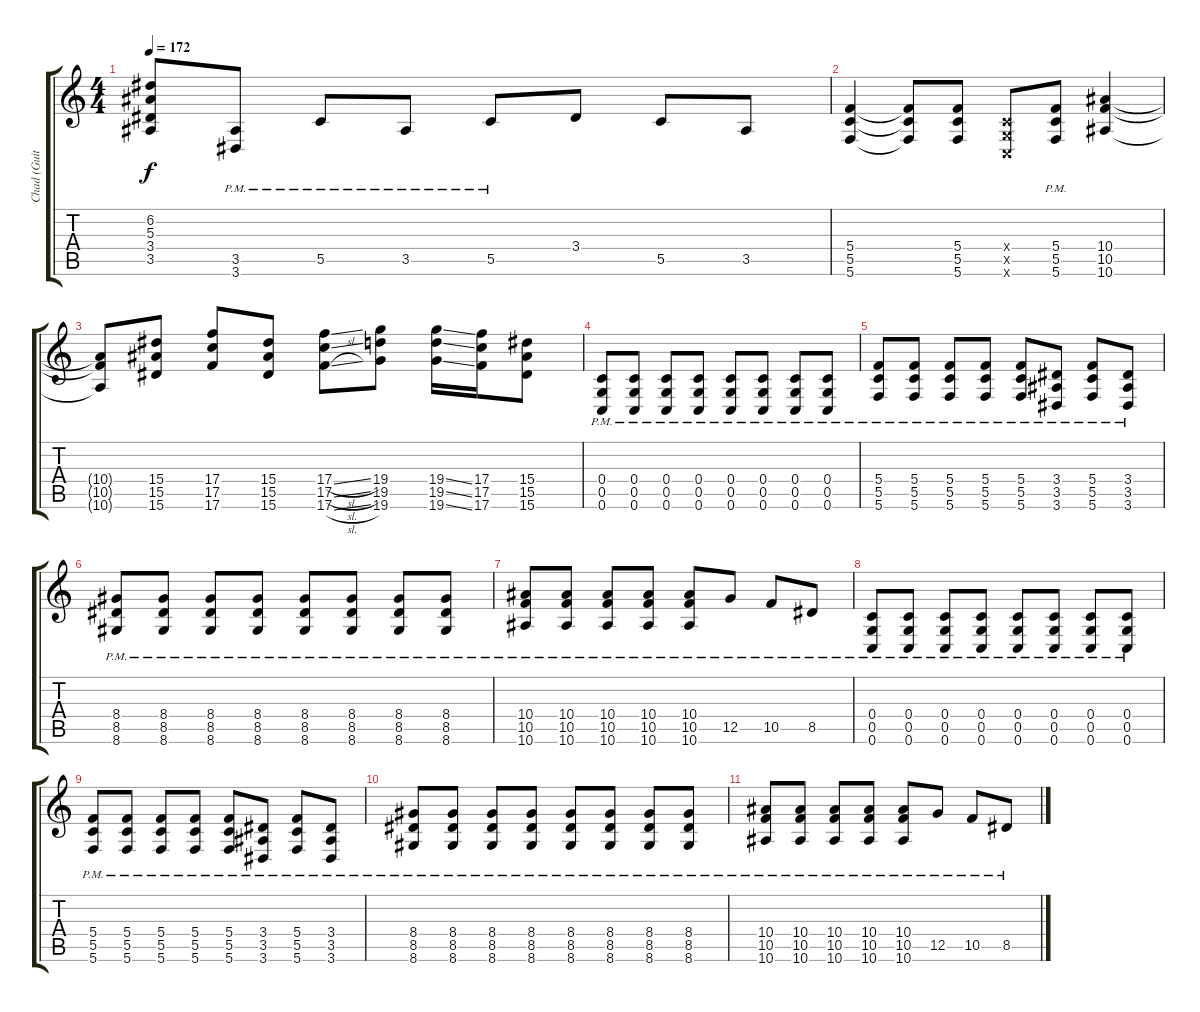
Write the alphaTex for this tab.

\track ("Chad (Guitarra 1)" "Chad (Guit") {instrument distortionguitar}
\staff {score tabs}
\tuning (D4 A3 F3 C3 G2 C2) {hide}
\ts (4 4)
\tempo 172
\clef g2
\ks c
(6.2{t} 5.3{t} 3.4{t} 3.5{t}).8{dy f} (3.5{pm} 3.6{t}).8 5.5{pm}.8 3.5{pm}.8 5.5{pm}.8 3.4.8 5.5.8 3.5.8 |
(5.4 5.5 5.6).4 (5.4{t} 5.5{t} 5.6{t}).8 (5.4 5.5 5.6).8 (0.4{x} 0.5{x} 0.6{x}).8 (5.4{pm} 5.5{pm} 5.6{pm}).8 (10.4 10.5 10.6).4 |
(10.4{t} 10.5{t} 10.6{t}).8 (15.4 15.5 15.6).8 (17.4 17.5 17.6).8 (15.4 15.5 15.6).8 (17.4{sl} 17.5{sl} 17.6{sl}).8 (19.4 19.5 19.6).8 (19.4{ss} 19.5{ss} 19.6{ss}).16 (17.4 17.5 17.6).16 (15.4 15.5 15.6).8 |
(0.4{pm} 0.5{pm} 0.6{pm}).8 (0.4{pm} 0.5{pm} 0.6{pm}).8 (0.4{pm} 0.5{pm} 0.6{pm}).8 (0.4{pm} 0.5{pm} 0.6{pm}).8 (0.4{pm} 0.5{pm} 0.6{pm}).8 (0.4{pm} 0.5{pm} 0.6{pm}).8 (0.4{pm} 0.5{pm} 0.6{pm}).8 (0.4{pm} 0.5{pm} 0.6{pm}).8 |
(5.4{pm} 5.5{pm} 5.6{pm}).8 (5.4{pm} 5.5{pm} 5.6{pm}).8 (5.4{pm} 5.5{pm} 5.6{pm}).8 (5.4{pm} 5.5{pm} 5.6{pm}).8 (5.4{pm} 5.5{pm} 5.6{pm}).8 (3.4{pm} 3.5{pm} 3.6{pm}).8 (5.4{pm} 5.5{pm} 5.6{pm}).8 (3.4{pm} 3.5{pm} 3.6{pm}).8 |
(8.4{pm} 8.5{pm} 8.6{pm}).8 (8.4{pm} 8.5{pm} 8.6{pm}).8 (8.4{pm} 8.5{pm} 8.6{pm}).8 (8.4{pm} 8.5{pm} 8.6{pm}).8 (8.4{pm} 8.5{pm} 8.6{pm}).8 (8.4{pm} 8.5{pm} 8.6{pm}).8 (8.4{pm} 8.5{pm} 8.6{pm}).8 (8.4{pm} 8.5{pm} 8.6{pm}).8 |
(10.4{pm} 10.5{pm} 10.6{pm}).8 (10.4{pm} 10.5{pm} 10.6{pm}).8 (10.4{pm} 10.5{pm} 10.6{pm}).8 (10.4{pm} 10.5{pm} 10.6{pm}).8 (10.4{pm} 10.5{pm} 10.6{pm}).8 12.5{pm}.8 10.5{pm}.8 8.5{pm}.8 |
(0.4{pm} 0.5{pm} 0.6{pm}).8 (0.4{pm} 0.5{pm} 0.6{pm}).8 (0.4{pm} 0.5{pm} 0.6{pm}).8 (0.4{pm} 0.5{pm} 0.6{pm}).8 (0.4{pm} 0.5{pm} 0.6{pm}).8 (0.4{pm} 0.5{pm} 0.6{pm}).8 (0.4{pm} 0.5{pm} 0.6{pm}).8 (0.4{pm} 0.5{pm} 0.6{pm}).8 |
(5.4{pm} 5.5{pm} 5.6{pm}).8 (5.4{pm} 5.5{pm} 5.6{pm}).8 (5.4{pm} 5.5{pm} 5.6{pm}).8 (5.4{pm} 5.5{pm} 5.6{pm}).8 (5.4{pm} 5.5{pm} 5.6{pm}).8 (3.4{pm} 3.5{pm} 3.6{pm}).8 (5.4{pm} 5.5{pm} 5.6{pm}).8 (3.4{pm} 3.5{pm} 3.6{pm}).8 |
(8.4{pm} 8.5{pm} 8.6{pm}).8 (8.4{pm} 8.5{pm} 8.6{pm}).8 (8.4{pm} 8.5{pm} 8.6{pm}).8 (8.4{pm} 8.5{pm} 8.6{pm}).8 (8.4{pm} 8.5{pm} 8.6{pm}).8 (8.4{pm} 8.5{pm} 8.6{pm}).8 (8.4{pm} 8.5{pm} 8.6{pm}).8 (8.4{pm} 8.5{pm} 8.6{pm}).8 |
(10.4{pm} 10.5{pm} 10.6{pm}).8 (10.4{pm} 10.5{pm} 10.6{pm}).8 (10.4{pm} 10.5{pm} 10.6{pm}).8 (10.4{pm} 10.5{pm} 10.6{pm}).8 (10.4{pm} 10.5{pm} 10.6{pm}).8 12.5{pm}.8 10.5{pm}.8 8.5{pm}.8
